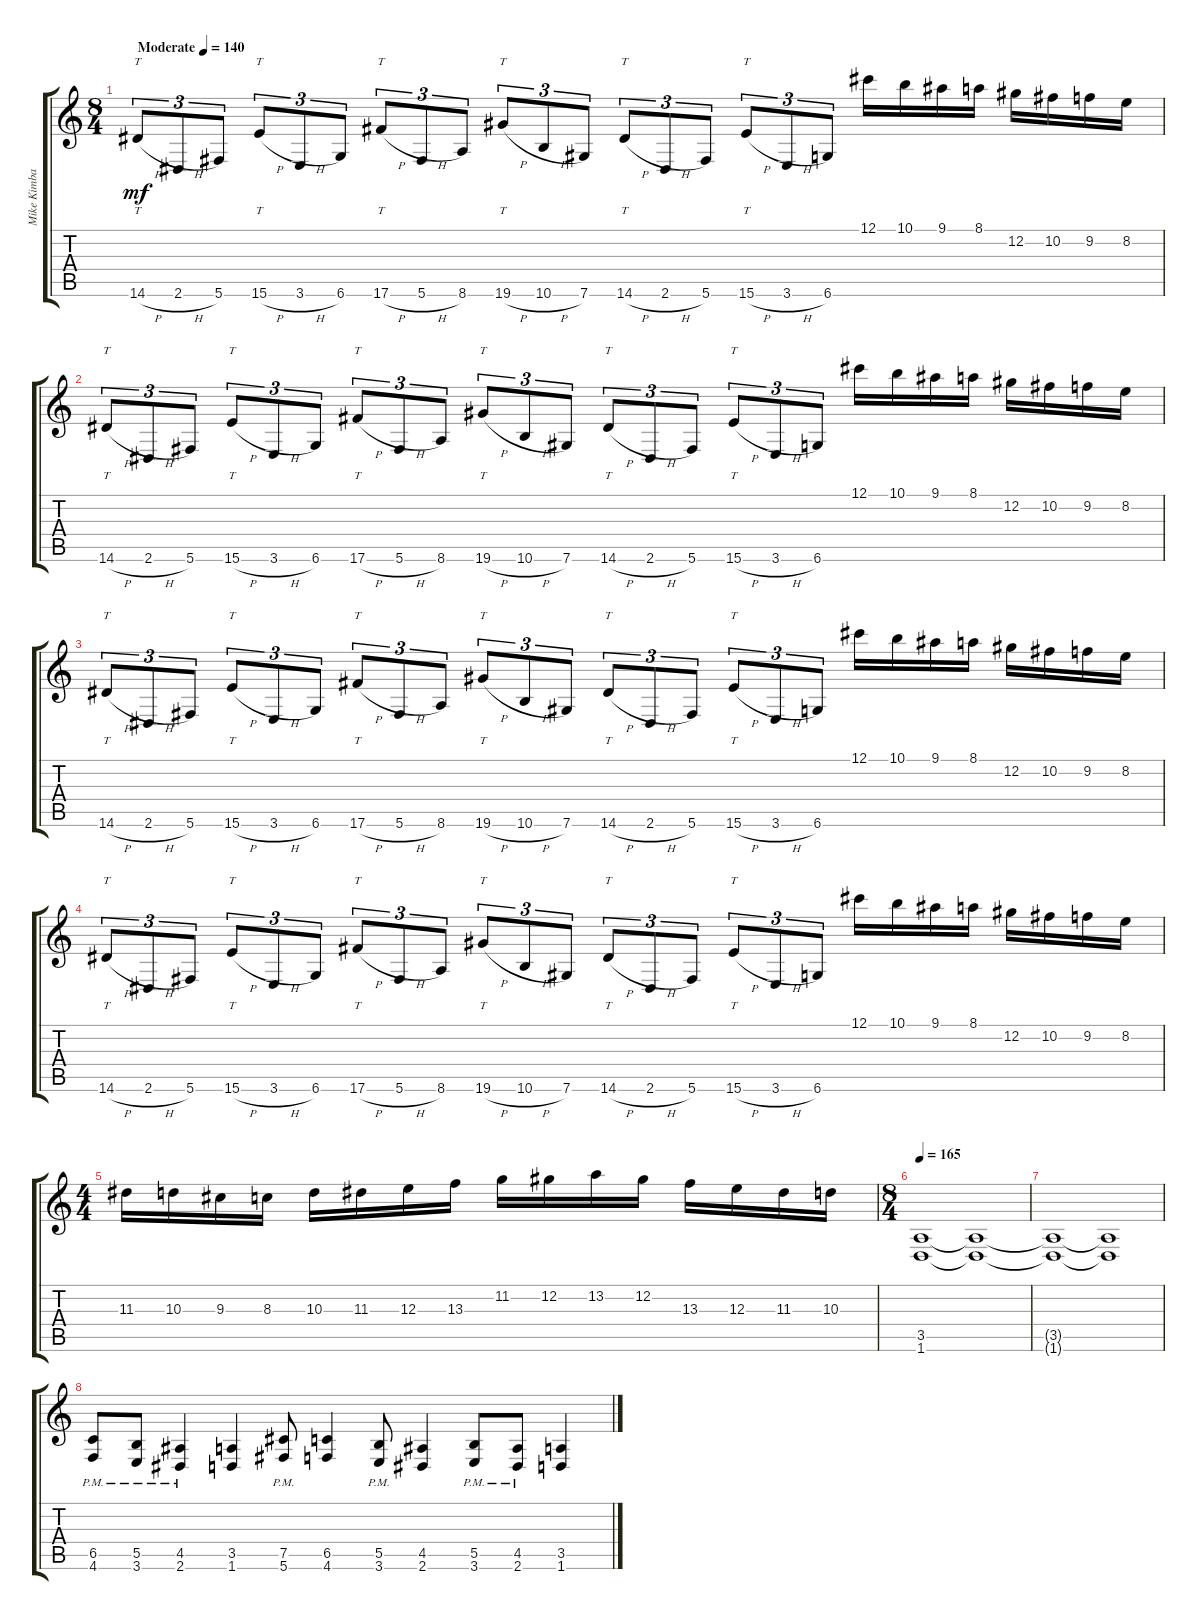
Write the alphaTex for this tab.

\track ("Mike Kimball" "Mike Kimba") {instrument distortionguitar}
\staff {score tabs}
\tuning (Db4 Ab3 E3 B2 Gb2 Db2) {hide}
\ts (8 4)
\section ("" "")
\tempo (140 "Moderate")
\clef g2
\ks c
14.6{h}.8{tt tu (3 2) dy mf instrument distortionguitar} 2.6{h}.8{tu (3 2)} 5.6.8{tu (3 2)} 15.6{h}.8{tt tu (3 2)} 3.6{h}.8{tu (3 2)} 6.6.8{tu (3 2)} 17.6{h}.8{tt tu (3 2)} 5.6{h}.8{tu (3 2)} 8.6.8{tu (3 2)} 19.6{h}.8{tt tu (3 2)} 10.6{h}.8{tu (3 2)} 7.6.8{tu (3 2)} 14.6{h}.8{tt tu (3 2)} 2.6{h}.8{tu (3 2)} 5.6.8{tu (3 2)} 15.6{h}.8{tt tu (3 2)} 3.6{h}.8{tu (3 2)} 6.6.8{tu (3 2)} 12.1.16 10.1.16 9.1.16 8.1.16 12.2.16 10.2.16 9.2.16 8.2.16 |
14.6{h}.8{tt tu (3 2)} 2.6{h}.8{tu (3 2)} 5.6.8{tu (3 2)} 15.6{h}.8{tt tu (3 2)} 3.6{h}.8{tu (3 2)} 6.6.8{tu (3 2)} 17.6{h}.8{tt tu (3 2)} 5.6{h}.8{tu (3 2)} 8.6.8{tu (3 2)} 19.6{h}.8{tt tu (3 2)} 10.6{h}.8{tu (3 2)} 7.6.8{tu (3 2)} 14.6{h}.8{tt tu (3 2)} 2.6{h}.8{tu (3 2)} 5.6.8{tu (3 2)} 15.6{h}.8{tt tu (3 2)} 3.6{h}.8{tu (3 2)} 6.6.8{tu (3 2)} 12.1.16 10.1.16 9.1.16 8.1.16 12.2.16 10.2.16 9.2.16 8.2.16 |
14.6{h}.8{tt tu (3 2)} 2.6{h}.8{tu (3 2)} 5.6.8{tu (3 2)} 15.6{h}.8{tt tu (3 2)} 3.6{h}.8{tu (3 2)} 6.6.8{tu (3 2)} 17.6{h}.8{tt tu (3 2)} 5.6{h}.8{tu (3 2)} 8.6.8{tu (3 2)} 19.6{h}.8{tt tu (3 2)} 10.6{h}.8{tu (3 2)} 7.6.8{tu (3 2)} 14.6{h}.8{tt tu (3 2)} 2.6{h}.8{tu (3 2)} 5.6.8{tu (3 2)} 15.6{h}.8{tt tu (3 2)} 3.6{h}.8{tu (3 2)} 6.6.8{tu (3 2)} 12.1.16 10.1.16 9.1.16 8.1.16 12.2.16 10.2.16 9.2.16 8.2.16 |
14.6{h}.8{tt tu (3 2)} 2.6{h}.8{tu (3 2)} 5.6.8{tu (3 2)} 15.6{h}.8{tt tu (3 2)} 3.6{h}.8{tu (3 2)} 6.6.8{tu (3 2)} 17.6{h}.8{tt tu (3 2)} 5.6{h}.8{tu (3 2)} 8.6.8{tu (3 2)} 19.6{h}.8{tt tu (3 2)} 10.6{h}.8{tu (3 2)} 7.6.8{tu (3 2)} 14.6{h}.8{tt tu (3 2)} 2.6{h}.8{tu (3 2)} 5.6.8{tu (3 2)} 15.6{h}.8{tt tu (3 2)} 3.6{h}.8{tu (3 2)} 6.6.8{tu (3 2)} 12.1.16 10.1.16 9.1.16 8.1.16 12.2.16 10.2.16 9.2.16 8.2.16 |
\ts (4 4)
11.3.16 10.3.16 9.3.16 8.3.16 10.3.16 11.3.16 12.3.16 13.3.16 11.2.16 12.2.16 13.2.16 12.2.16 13.3.16 12.3.16 11.3.16 10.3.16 |
\ts (8 4)
\section ("" "")
\tempo 165
(3.5 1.6).1 (3.5{t} 1.6{t}).1 |
(3.5{t} 1.6{t}).1 (3.5{t} 1.6{t}).1 |
(6.5{pm} 4.6{pm}).8 (5.5{pm} 3.6{pm}).8 (4.5{pm} 2.6{pm}).4 (3.5 1.6).4 (7.5{pm} 5.6{pm}).8 (6.5 4.6).4 (5.5{pm} 3.6{pm}).8 (4.5 2.6).4 (5.5{pm} 3.6{pm}).8 (4.5{pm} 2.6{pm}).8 (3.5 1.6).4
